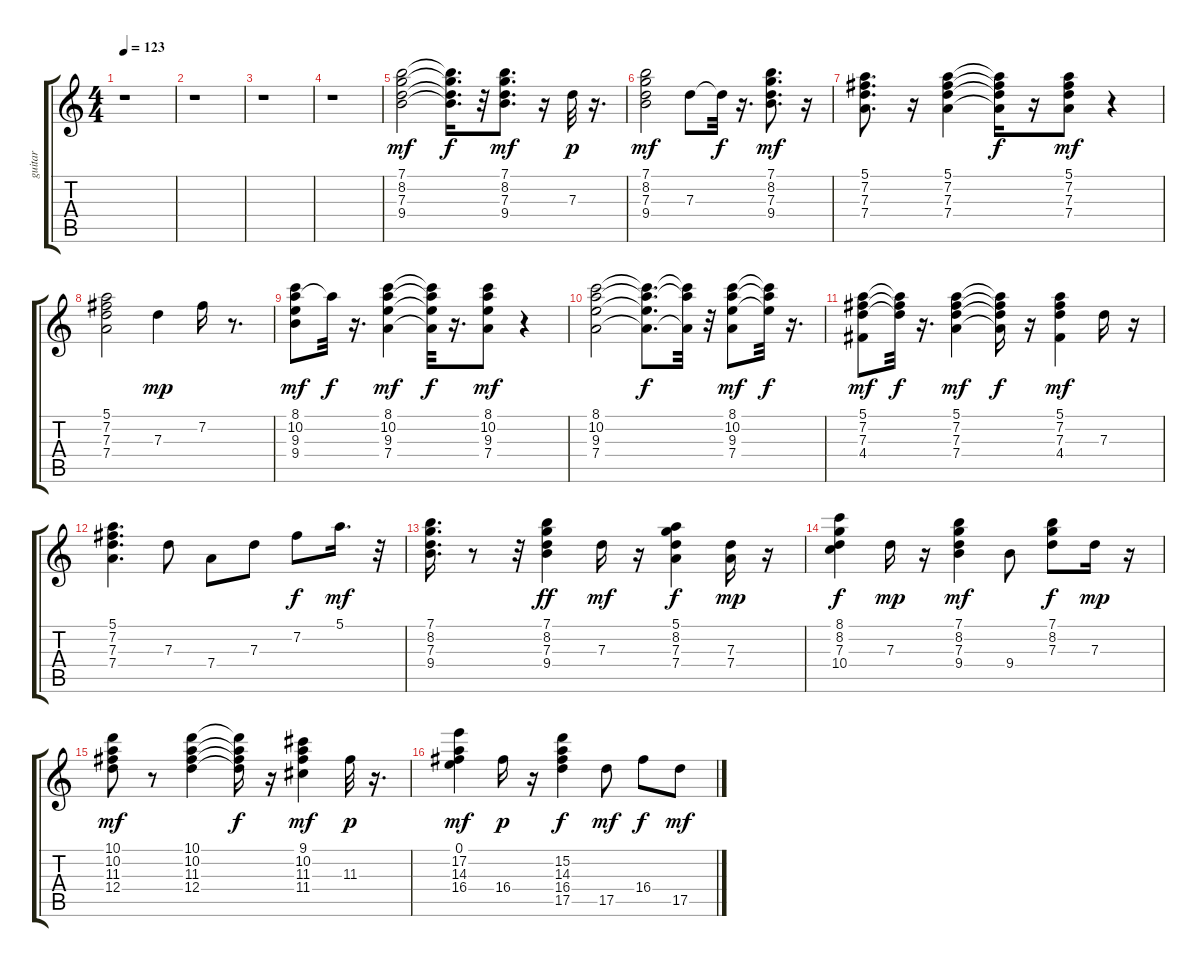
\track ("guitar" "guitar") {instrument acousticguitarsteel}
\staff {score tabs}
\tuning (E4 B3 G3 D3 A2 E2) {hide}
\ts (4 4)
\tempo 123
\clef g2
\ks c
r.1{dy mf} |
r.1 |
r.1 |
r.1 |
(7.1 8.2 7.3 9.4).2 (7.1{t} 8.2{t} 7.3{t} 9.4{t}).16{d dy f} r.32 (7.1 8.2 7.3 9.4).8{d dy mf} r.16 7.3.32{dy p} r.16{d} |
(7.1 8.2 7.3 9.4).2{dy mf} 7.3.8 7.3{t}.32{dy f} r.16{d} (7.1 8.2 7.3 9.4).8{d dy mf} r.16 |
(5.1 7.2 7.3 7.4).8{d} r.16 (5.1 7.2 7.3 7.4).4 (5.1{t} 7.2{t} 7.3{t} 7.4{t}).16{dy f} r.16 (5.1 7.2 7.3 7.4).8{dy mf} r.4 |
(5.1 7.2 7.3 7.4).2 7.3.4{dy mp} 7.2.16 r.8{d} |
(8.1 10.2 9.3 9.4).8{dy mf} 10.2{t}.32{dy f} r.16{d} (8.1 10.2 9.3 7.4).4{dy mf} (8.1{t} 10.2{t} 9.3{t} 7.4{t}).32{dy f} r.16{d} (8.1 10.2 9.3 7.4).8{dy mf} r.4 |
(8.1 10.2 9.3 7.4).2 (8.1{t} 10.2{t} 9.3{t} 7.4{t}).8{d dy f} (8.1{t} 10.2{t} 7.4{t}).32 r.32 (8.1 10.2 9.3 7.4).8{dy mf} (8.1{t} 10.2{t} 9.3{t}).32{dy f} r.16{d} |
(5.1 7.2 7.3 4.4).8{dy mf} (5.1{t} 7.2{t} 7.3{t}).32{dy f} r.16{d} (5.1 7.2 7.3 7.4).4{dy mf} (5.1{t} 7.2{t} 7.3{t} 7.4{t}).16{dy f} r.16 (5.1 7.2 7.3 4.4).4{dy mf} 7.3.16 r.16 |
(5.1 7.2 7.3 7.4).4{d} 7.3.8 7.4.8 7.3.8 7.2.8{dy f} 5.1.16{d dy mf} r.32 |
(7.1 8.2 7.3 9.4).16{d} r.8 r.32 (7.1 8.2 7.3 9.4).4{dy ff} 7.3.16{dy mf} r.16 (5.1 8.2 7.3 7.4).4{dy f} (7.3 7.4).16{dy mp} r.16 |
(8.1 8.2 7.3 10.4).4{dy f} 7.3.16{dy mp} r.16 (7.1 8.2 7.3 9.4).4{dy mf} 9.4.8 (7.1 8.2 7.3).8{dy f} 7.3.16{dy mp} r.16 |
(10.1 10.2 11.3 12.4).8{dy mf} r.8 (10.1 10.2 11.3 12.4).4 (10.1{t} 10.2{t} 11.3{t} 12.4{t}).16{dy f} r.16 (9.1 10.2 11.3 11.4).4{dy mf} 11.3.32{dy p} r.16{d} |
(0.1 17.2 14.3 16.4).4{dy mf} 16.4.16{dy p} r.16 (15.2 14.3 16.4 17.5).4{dy f} 17.5.8{dy mf} 16.4.8{dy f} 17.5.8{dy mf}
